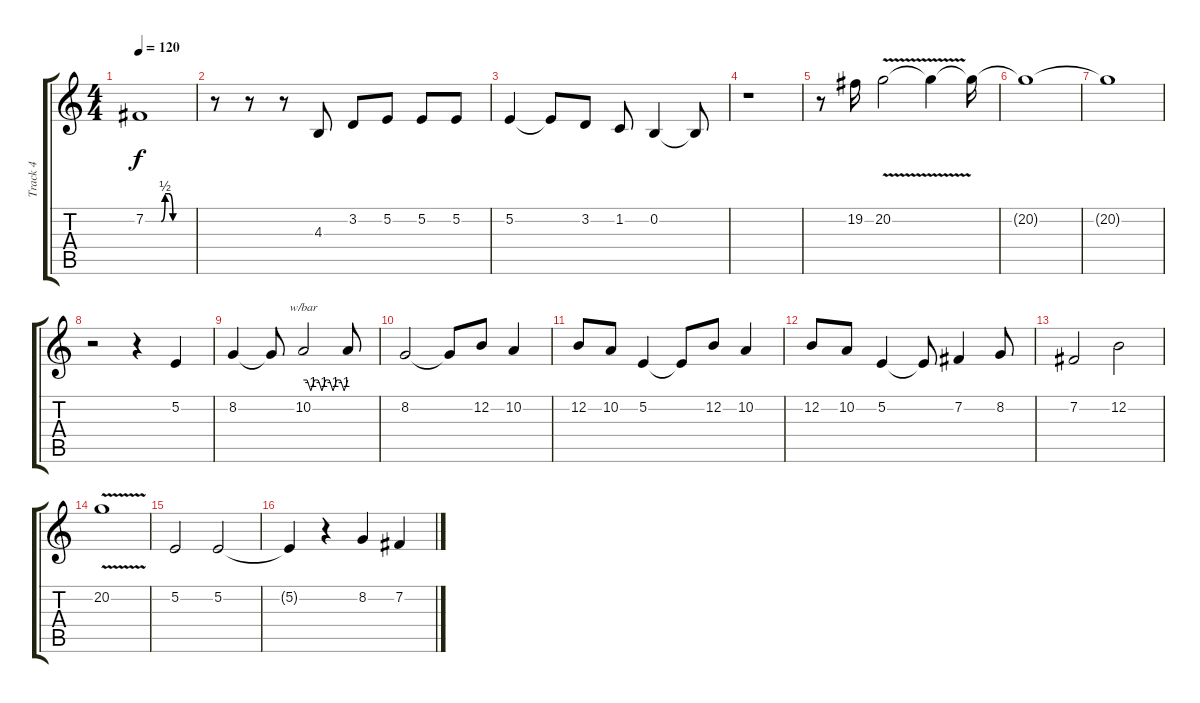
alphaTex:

\track ("Track 4" "Track 4") {instrument trumpet}
\staff {score tabs}
\tuning (E4 B3 G3 D3 A2 E2) {hide}
\ts (4 4)
\tempo 120
\clef g2
\ks c
7.2{be (custom 0 0 20 0 25 2 30 2 35 0 60 0)}.1{dy f} |
r.8 r.8 r.8 4.3.8 3.2.8 5.2.8 5.2.8 5.2.8 |
5.2.4 5.2{t}.8 3.2.8 1.2.8 0.2.4 0.2{t}.8 |
r.1 |
r.8 19.2.16 20.2{v}.2 20.2{t}.4 20.2{t}.16 |
20.2{t}.1 |
20.2{t}.1 |
r.2 r.4 5.2.4 |
8.2.4 8.2{t}.8 10.2.2{tbe (custom default 0 0 5 0 10 -4 15 0 20 0 25 -4 30 0 35 0 40 -4 45 0 50 0 55 -4 60 0)} 10.2{t}.8 |
8.2.2 8.2{t}.8 12.2.8 10.2.4 |
12.2.8 10.2.8 5.2.4 5.2{t}.8 12.2.8 10.2.4 |
12.2.8 10.2.8 5.2.4 5.2{t}.8 7.2.4 8.2.8 |
7.2.2 12.2.2 |
20.2{v}.1 |
5.2.2 5.2.2 |
5.2{t}.4 r.4 8.2.4 7.2.4
